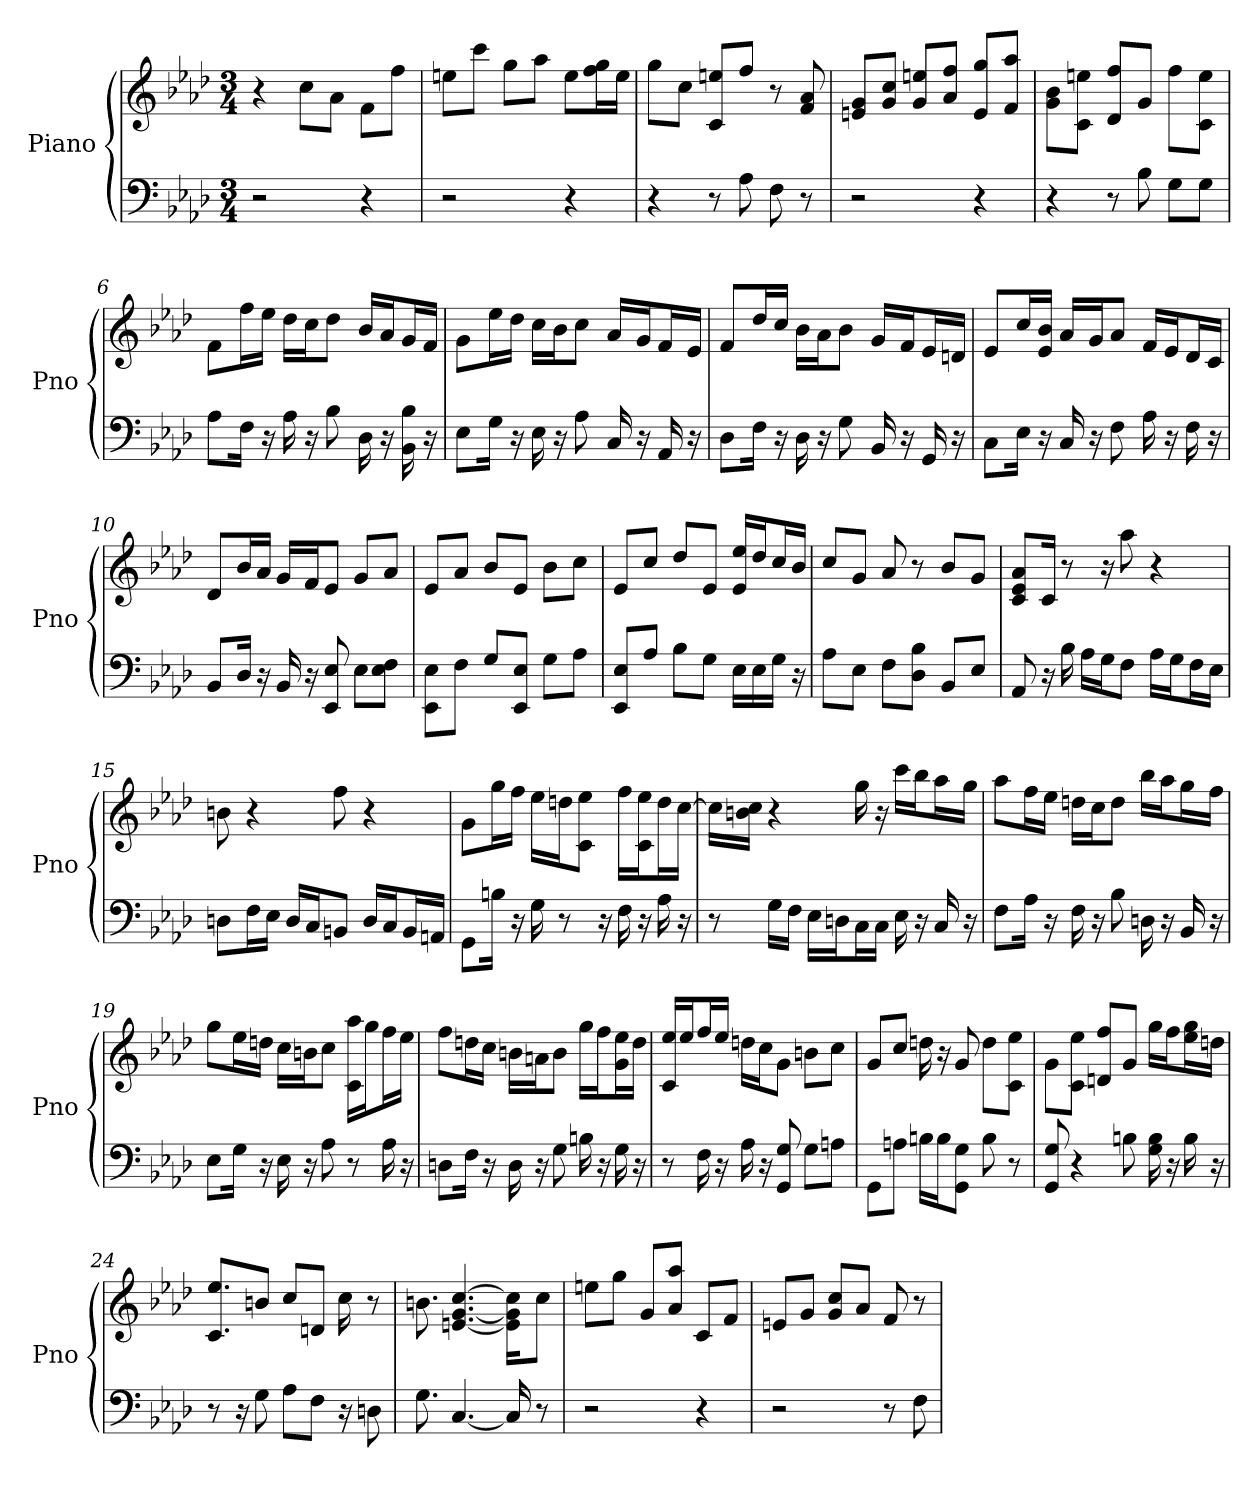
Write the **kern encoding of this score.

**kern	**kern
*part1	*part1
*staff2	*staff1
*I"Piano	*
*I'Pno	*
*clefF4	*clefG2
*k[b-e-a-d-]	*k[b-e-a-d-]
*A-:	*A-:
*M3/4	*M3/4
*MM107	*MM107
=1	=1
2r	4r
.	8cc\L
.	8a-\J
4r	8f\L
.	8ff\J
=2	=2
2r	8ee\L
.	8ccc\J
.	8gg\L
.	8aa-\J
4r	8ee\L
.	16gg\ 16ff\L
.	16ee\JJ
=3	=3
4r	8gg\L
.	8cc\J
8r	8c/ 8ee/L
8A-	8ff/J
8F	8r
8r	8a- 8f
=4	=4
2r	8g/ 8e/L
.	8g/ 8cc/J
.	8g/ 8ee/L
.	8ff/ 8a-/J
4r	8e/ 8gg/L
.	8aa-/ 8f/J
=5	=5
4r	8g\ 8b-\L
.	8c\ 8ee\J
8r	8d-/ 8ff/L
8B-	8g/J
8G\L	8ff\L
8G\J	8c\ 8ee\J
=6	=6
8A-\L	8f\L
16F\Jk	16ff\L
16r	16ee-\JJ
16A-	16dd-\LL
16r	16cc\J
8B-	8dd-\J
16D-	16b-/LL
16r	16a-/J
16BB- 16B-	16g/L
16r	16f/JJ
=7	=7
8E-\L	8g\L
16G\Jk	16ee-\L
16r	16dd-\JJ
16E-	16cc\LL
16r	16b-\J
8A-	8cc\J
16C	16a-/LL
16r	16g/J
16AA-	16f/L
16r	16e-/JJ
=8	=8
8D-\L	8f/L
16F\Jk	16dd-/L
16r	16cc/JJ
16D-	16b-\LL
16r	16a-\J
8G	8b-\J
16BB-	16g/LL
16r	16f/J
16GG	16e-/L
16r	16d/JJ
=9	=9
8C\L	8e-/L
16E-\Jk	16cc/L
16r	16b-/ 16e-/JJ
16C	16a-/LL
16r	16g/J
8F	8a-/J
16A-	16f/LL
16r	16e-/J
16F	16d-/L
16r	16c/JJ
=10	=10
8BB-/L	8d-/L
16D-/Jk	16b-/L
16r	16a-/JJ
16BB-	16g/LL
16r	16f/J
8EE- 8E-	8e-/J
8E-\L	8g/L
8E-\ 8F\J	8a-/J
=11	=11
8E-\ 8EE-\L	8e-/L
8F\J	8a-/J
8G/L	8b-/L
8E-/ 8EE-/J	8e-/J
8G\L	8b-\L
8A-\J	8cc\J
=12	=12
8EE-/ 8E-/L	8e-/L
8A-/J	8cc/J
8B-\L	8dd-/L
8G\J	8e-/J
16E-\LL	16e-/ 16ee-/LL
16E-\	16dd-/J
16G\JJ	16cc/L
16r	16b-/JJ
=13	=13
8A-\L	8cc/L
8E-\J	8g/J
8F\L	8a-
8D-\ 8B-\J	8r
8BB-/L	8b-/L
8E-/J	8g/J
=14	=14
8AA-	8a-/ 8e-/ 8c/L
16r	16c/Jk
16B-	8r
16A-\LL	.
16G\J	16r
8F\J	8aa-
16A-\LL	4r
16G\J	.
16F\L	.
16E-\JJ	.
=15	=15
8D\L	8b
16F\L	4r
16E-\JJ	.
16D/LL	.
16C/J	.
8BB/J	8ff
16D/LL	4r
16C/J	.
16BB/L	.
16AA/JJ	.
=16	=16
8GG\L	8g\L
16B\Jk	16gg\L
16r	16ff\JJ
16G	16ee-\LL
8r	16dd\J
.	8c\ 8ee-\J
16r	.
16F	16ff\LL
16r	16c\ 16ee-\J
16A-	16dd\L
16r	[16cc\JJ
=17	=17
8r	16cc\LL]
.	16cc\ 16b\JJ
16G\LL	4r
16F\JJ	.
16E-\LL	.
16D\J	.
16C\L	16gg
16C\JJ	16r
16E-	16ccc\LL
16r	16bb-\J
16C	16aa-\L
16r	16gg\JJ
=18	=18
8F\L	8aa-\L
16A-\Jk	16ff\L
16r	16ee-\JJ
16F	16dd\LL
16r	16cc\J
8B-	8dd\J
16D	16bb-\LL
16r	16aa-\J
16BB-	16gg\L
16r	16ff\JJ
=19	=19
8E-\L	8gg\L
16G\Jk	16ee-\L
16r	16dd\JJ
16E-	16cc\LL
16r	16b\J
8A-	8cc\J
8r	16aa-\ 16c\LL
.	16gg\J
16A-	16ff\L
16r	16ee-\JJ
=20	=20
8D\L	8ff\L
16F\Jk	16dd\L
16r	16cc\JJ
16D	16b\LL
16r	16a\J
8G	8b\J
16B	16gg\LL
16r	16ff\J
16G	16g\ 16ee-\L
16r	16dd\JJ
=21	=21
8r	16c/ 16ee-/LL
.	16ee-/J
16F	16ff/L
16r	16ee-/JJ
16A-	16dd\LL
16r	16cc\J
8G 8GG	8g\J
8G\L	8b\L
8A\J	8cc\J
=22	=22
8GG\L	8g/L
8A\J	8cc/J
16B\LL	16dd
16B\J	16r
8G\ 8GG\J	8g
8B	8dd\L
8r	8c\ 8ee-\J
=23	=23
8G 8GG	8g\L
4r	8c\ 8ee-\J
.	8d/ 8ff/L
8B	8g/J
16G 16B	16gg\LL
16r	16ff\J
16B	16ee-\ 16gg\L
16r	16dd\JJ
=24	=24
8r	8.c/ 8.ee-/L
16r	.
8G	8b/J
8A-\L	8cc/L
8F\J	8d/J
16r	16cc
8D	8r
=25	=25
8.G	8.b
[4.C	[4.cc [4.e [4.g
16C]	16cc]\ 16e]\ 16g]\KL
8r	8cc\J
=26	=26
2r	8ee\L
.	8gg\J
.	8g/L
.	8aa-/ 8a-/J
4r	8c/L
.	8f/J
=27	=27
2r	8e/L
.	8g/J
.	8g/ 8cc/L
.	8a-/J
8r	8f
8F	8r
=	=
*-	*-
